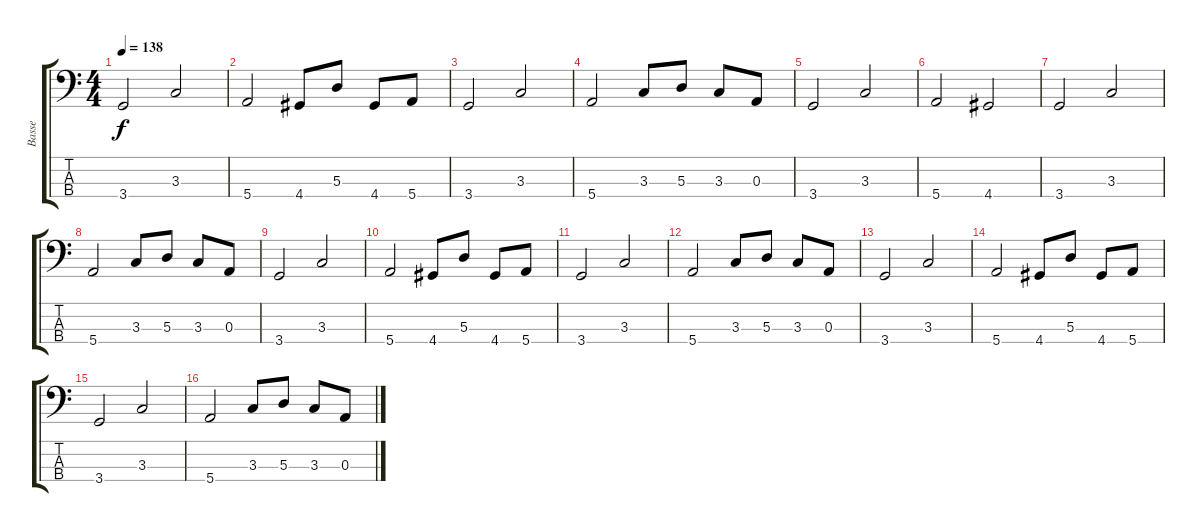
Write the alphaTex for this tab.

\track ("Basse" "Basse") {instrument electricbassfinger}
\staff {score tabs}
\tuning (G2 D2 A1 E1) {hide}
\ts (4 4)
\tempo 138
\clef f4
\ks c
3.4.2{dy f} 3.3.2 |
5.4.2 4.4.8 5.3.8 4.4.8 5.4.8 |
3.4.2 3.3.2 |
5.4.2 3.3.8 5.3.8 3.3.8 0.3.8 |
3.4.2 3.3.2 |
5.4.2 4.4.2 |
3.4.2 3.3.2 |
5.4.2 3.3.8 5.3.8 3.3.8 0.3.8 |
3.4.2 3.3.2 |
5.4.2 4.4.8 5.3.8 4.4.8 5.4.8 |
3.4.2 3.3.2 |
5.4.2 3.3.8 5.3.8 3.3.8 0.3.8 |
3.4.2 3.3.2 |
5.4.2 4.4.8 5.3.8 4.4.8 5.4.8 |
3.4.2 3.3.2 |
5.4.2 3.3.8 5.3.8 3.3.8 0.3.8
